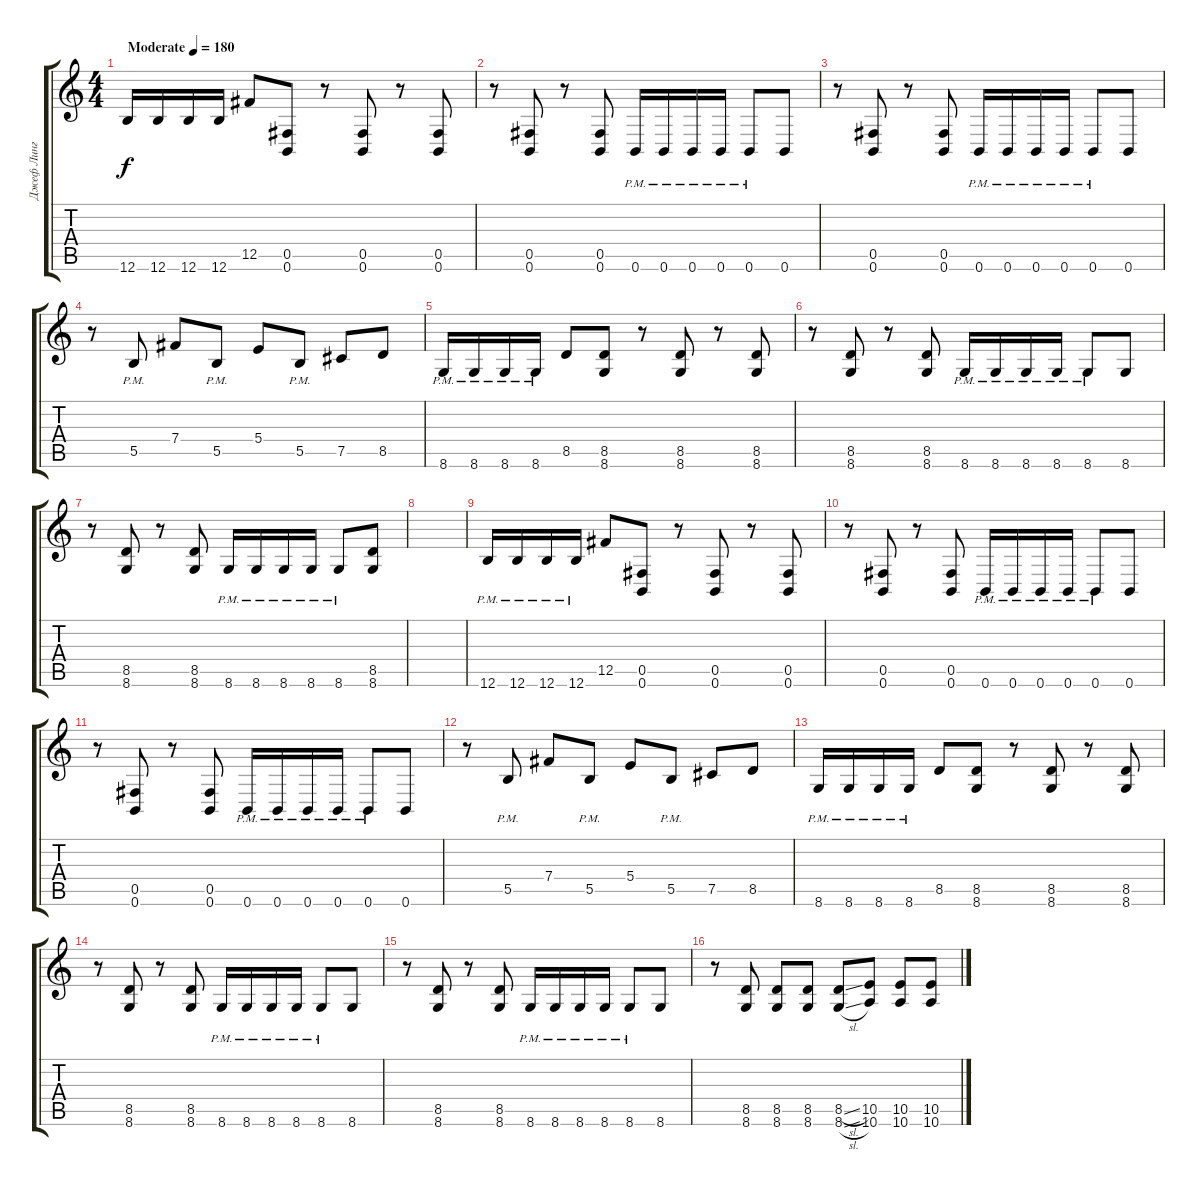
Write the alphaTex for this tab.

\track ("Джеф Линг" "Джеф Линг") {instrument distortionguitar}
\staff {score tabs}
\tuning (Db4 Ab3 E3 B2 Gb2 B1) {hide}
\ts (4 4)
\tempo (180 "Moderate")
\clef g2
\ks c
12.6.16{dy f instrument distortionguitar} 12.6.16 12.6.16 12.6.16 12.5.8 (0.5 0.6).8 r.8 (0.5 0.6).8 r.8 (0.5 0.6).8 |
r.8 (0.5 0.6).8 r.8 (0.5 0.6).8 0.6{pm}.16 0.6{pm}.16 0.6{pm}.16 0.6{pm}.16 0.6{pm}.8 0.6.8 |
r.8 (0.5 0.6).8 r.8 (0.5 0.6).8 0.6{pm}.16 0.6{pm}.16 0.6{pm}.16 0.6{pm}.16 0.6{pm}.8 0.6.8 |
r.8 5.5{pm}.8 7.4.8 5.5{pm}.8 5.4.8 5.5{pm}.8 7.5.8 8.5.8 |
8.6{pm}.16 8.6{pm}.16 8.6{pm}.16 8.6{pm}.16 8.5.8 (8.5 8.6).8 r.8 (8.5 8.6).8 r.8 (8.5 8.6).8 |
r.8 (8.5 8.6).8 r.8 (8.5 8.6).8 8.6{pm}.16 8.6{pm}.16 8.6{pm}.16 8.6{pm}.16 8.6{pm}.8 8.6.8 |
r.8 (8.5 8.6).8 r.8 (8.5 8.6).8 8.6{pm}.16 8.6{pm}.16 8.6{pm}.16 8.6{pm}.16 8.6{pm}.8 (8.5 8.6).8 |
|
12.6{pm}.16 12.6{pm}.16 12.6{pm}.16 12.6{pm}.16 12.5.8 (0.5 0.6).8 r.8 (0.5 0.6).8 r.8 (0.5 0.6).8 |
r.8 (0.5 0.6).8 r.8 (0.5 0.6).8 0.6{pm}.16 0.6{pm}.16 0.6{pm}.16 0.6{pm}.16 0.6{pm}.8 0.6.8 |
r.8 (0.5 0.6).8 r.8 (0.5 0.6).8 0.6{pm}.16 0.6{pm}.16 0.6{pm}.16 0.6{pm}.16 0.6{pm}.8 0.6.8 |
r.8 5.5{pm}.8 7.4.8 5.5{pm}.8 5.4.8 5.5{pm}.8 7.5.8 8.5.8 |
8.6{pm}.16 8.6{pm}.16 8.6{pm}.16 8.6{pm}.16 8.5.8 (8.5 8.6).8 r.8 (8.5 8.6).8 r.8 (8.5 8.6).8 |
r.8 (8.5 8.6).8 r.8 (8.5 8.6).8 8.6{pm}.16 8.6{pm}.16 8.6{pm}.16 8.6{pm}.16 8.6{pm}.8 8.6.8 |
r.8 (8.5 8.6).8 r.8 (8.5 8.6).8 8.6{pm}.16 8.6{pm}.16 8.6{pm}.16 8.6{pm}.16 8.6{pm}.8 8.6.8 |
r.8 (8.5 8.6).8 (8.5 8.6).8 (8.5 8.6).8 (8.5{sl} 8.6{sl}).8 (10.5 10.6).8 (10.5 10.6).8 (10.5 10.6).8
